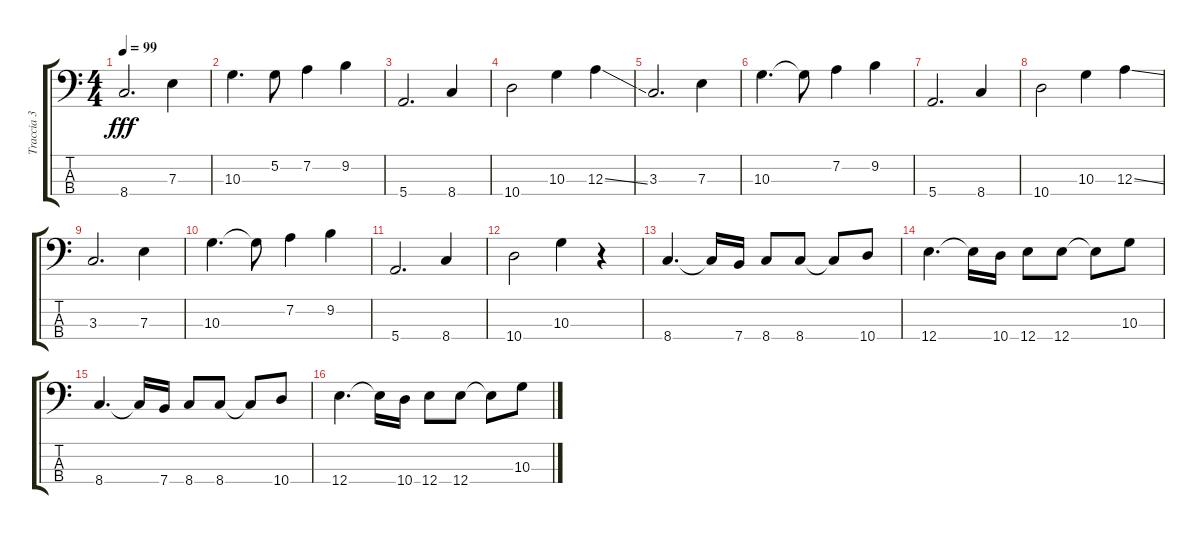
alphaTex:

\track ("Traccia 3" "Traccia 3") {instrument electricbassfinger}
\staff {score tabs}
\tuning (G2 D2 A1 E1) {hide}
\ts (4 4)
\tempo 99
\clef f4
\ks c
8.4.2{d dy fff} 7.3.4 |
10.3.4{d} 5.2.8 7.2.4 9.2.4 |
5.4.2{d} 8.4.4 |
10.4.2 10.3.4 12.3{ss}.4 |
3.3.2{d} 7.3.4 |
10.3.4{d} 10.3{t}.8 7.2.4 9.2.4 |
5.4.2{d} 8.4.4 |
10.4.2 10.3.4 12.3{ss}.4 |
3.3.2{d} 7.3.4 |
10.3.4{d} 10.3{t}.8 7.2.4 9.2.4 |
5.4.2{d} 8.4.4 |
10.4.2 10.3.4 r.4 |
8.4.4{d} 8.4{t}.16 7.4.16 8.4.8 8.4.8 8.4{t}.8 10.4.8 |
12.4.4{d} 12.4{t}.16 10.4.16 12.4.8 12.4.8 12.4{t}.8 10.3.8 |
8.4.4{d} 8.4{t}.16 7.4.16 8.4.8 8.4.8 8.4{t}.8 10.4.8 |
12.4.4{d} 12.4{t}.16 10.4.16 12.4.8 12.4.8 12.4{t}.8 10.3.8
